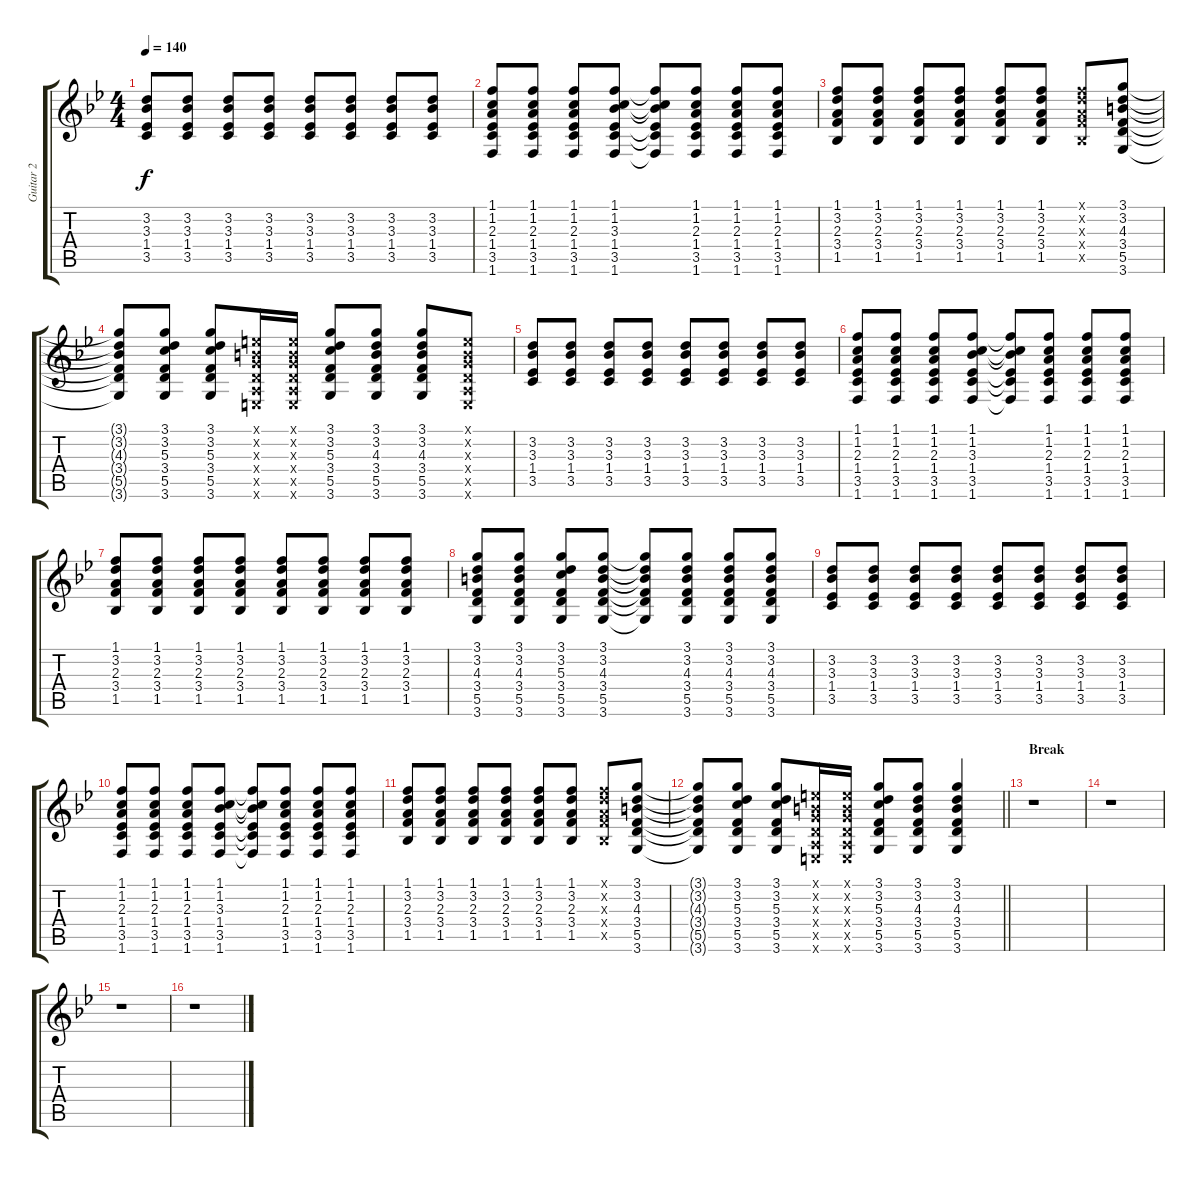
\track ("Guitar 2" "Guitar 2") {instrument overdrivenguitar}
\staff {score tabs}
\tuning (E4 B3 G3 D3 A2 E2) {hide}
\ts (4 4)
\tempo 140
\clef g2
\ks bb
(3.2 3.3 1.4 3.5).8{dy f} (3.2 3.3 1.4 3.5).8 (3.2 3.3 1.4 3.5).8 (3.2 3.3 1.4 3.5).8 (3.2 3.3 1.4 3.5).8 (3.2 3.3 1.4 3.5).8 (3.2 3.3 1.4 3.5).8 (3.2 3.3 1.4 3.5).8 |
(1.1 1.2 2.3 1.4 3.5 1.6).8 (1.1 1.2 2.3 1.4 3.5 1.6).8 (1.1 1.2 2.3 1.4 3.5 1.6).8 (1.1 1.2 3.3 1.4 3.5 1.6).8 (1.1{t} 1.2{t} 3.3{t} 1.4{t} 3.5{t} 1.6{t}).8 (1.1 1.2 2.3 1.4 3.5 1.6).8 (1.1 1.2 2.3 1.4 3.5 1.6).8 (1.1 1.2 2.3 1.4 3.5 1.6).8 |
(1.1 3.2 2.3 3.4 1.5).8 (1.1 3.2 2.3 3.4 1.5).8 (1.1 3.2 2.3 3.4 1.5).8 (1.1 3.2 2.3 3.4 1.5).8 (1.1 3.2 2.3 3.4 1.5).8 (1.1 3.2 2.3 3.4 1.5).8 (1.1{x} 3.2{x} 2.3{x} 3.4{x} 1.5{x}).8 (3.1 3.2 4.3 3.4 5.5 3.6).8 |
(3.1{t} 3.2{t} 4.3{t} 3.4{t} 5.5{t} 3.6{t}).8 (3.1 3.2 5.3 3.4 5.5 3.6).8 (3.1 3.2 5.3 3.4 5.5 3.6).8 (0.1{x} 0.2{x} 0.3{x} 0.4{x} 0.5{x} 0.6{x}).16 (0.1{x} 0.2{x} 0.3{x} 0.4{x} 0.5{x} 0.6{x}).16 (3.1 3.2 5.3 3.4 5.5 3.6).8 (3.1 3.2 4.3 3.4 5.5 3.6).8 (3.1 3.2 4.3 3.4 5.5 3.6).8 (0.1{x} 0.2{x} 0.3{x} 0.4{x} 0.5{x} 0.6{x}).8 |
(3.2 3.3 1.4 3.5).8 (3.2 3.3 1.4 3.5).8 (3.2 3.3 1.4 3.5).8 (3.2 3.3 1.4 3.5).8 (3.2 3.3 1.4 3.5).8 (3.2 3.3 1.4 3.5).8 (3.2 3.3 1.4 3.5).8 (3.2 3.3 1.4 3.5).8 |
(1.1 1.2 2.3 1.4 3.5 1.6).8 (1.1 1.2 2.3 1.4 3.5 1.6).8 (1.1 1.2 2.3 1.4 3.5 1.6).8 (1.1 1.2 3.3 1.4 3.5 1.6).8 (1.1{t} 1.2{t} 3.3{t} 1.4{t} 3.5{t} 1.6{t}).8 (1.1 1.2 2.3 1.4 3.5 1.6).8 (1.1 1.2 2.3 1.4 3.5 1.6).8 (1.1 1.2 2.3 1.4 3.5 1.6).8 |
(1.1 3.2 2.3 3.4 1.5).8 (1.1 3.2 2.3 3.4 1.5).8 (1.1 3.2 2.3 3.4 1.5).8 (1.1 3.2 2.3 3.4 1.5).8 (1.1 3.2 2.3 3.4 1.5).8 (1.1 3.2 2.3 3.4 1.5).8 (1.1 3.2 2.3 3.4 1.5).8 (1.1 3.2 2.3 3.4 1.5).8 |
(3.1 3.2 4.3 3.4 5.5 3.6).8 (3.1 3.2 4.3 3.4 5.5 3.6).8 (3.1 3.2 5.3 3.4 5.5 3.6).8 (3.1 3.2 4.3 3.4 5.5 3.6).8 (3.1{t} 3.2{t} 4.3{t} 3.4{t} 5.5{t} 3.6{t}).8 (3.1 3.2 4.3 3.4 5.5 3.6).8 (3.1 3.2 4.3 3.4 5.5 3.6).8 (3.1 3.2 4.3 3.4 5.5 3.6).8 |
(3.2 3.3 1.4 3.5).8 (3.2 3.3 1.4 3.5).8 (3.2 3.3 1.4 3.5).8 (3.2 3.3 1.4 3.5).8 (3.2 3.3 1.4 3.5).8 (3.2 3.3 1.4 3.5).8 (3.2 3.3 1.4 3.5).8 (3.2 3.3 1.4 3.5).8 |
(1.1 1.2 2.3 1.4 3.5 1.6).8 (1.1 1.2 2.3 1.4 3.5 1.6).8 (1.1 1.2 2.3 1.4 3.5 1.6).8 (1.1 1.2 3.3 1.4 3.5 1.6).8 (1.1{t} 1.2{t} 3.3{t} 1.4{t} 3.5{t} 1.6{t}).8 (1.1 1.2 2.3 1.4 3.5 1.6).8 (1.1 1.2 2.3 1.4 3.5 1.6).8 (1.1 1.2 2.3 1.4 3.5 1.6).8 |
(1.1 3.2 2.3 3.4 1.5).8 (1.1 3.2 2.3 3.4 1.5).8 (1.1 3.2 2.3 3.4 1.5).8 (1.1 3.2 2.3 3.4 1.5).8 (1.1 3.2 2.3 3.4 1.5).8 (1.1 3.2 2.3 3.4 1.5).8 (1.1{x} 3.2{x} 2.3{x} 3.4{x} 1.5{x}).8 (3.1 3.2 4.3 3.4 5.5 3.6).8 |
\barLineRight lightlight
(3.1{t} 3.2{t} 4.3{t} 3.4{t} 5.5{t} 3.6{t}).8 (3.1 3.2 5.3 3.4 5.5 3.6).8 (3.1 3.2 5.3 3.4 5.5 3.6).8 (0.1{x} 0.2{x} 0.3{x} 0.4{x} 0.5{x} 0.6{x}).16 (0.1{x} 0.2{x} 0.3{x} 0.4{x} 0.5{x} 0.6{x}).16 (3.1 3.2 5.3 3.4 5.5 3.6).8 (3.1 3.2 4.3 3.4 5.5 3.6).8 (3.1 3.2 4.3 3.4 5.5 3.6).4 |
\section ("" "Break")
r.1 |
r.1 |
r.1 |
r.1
